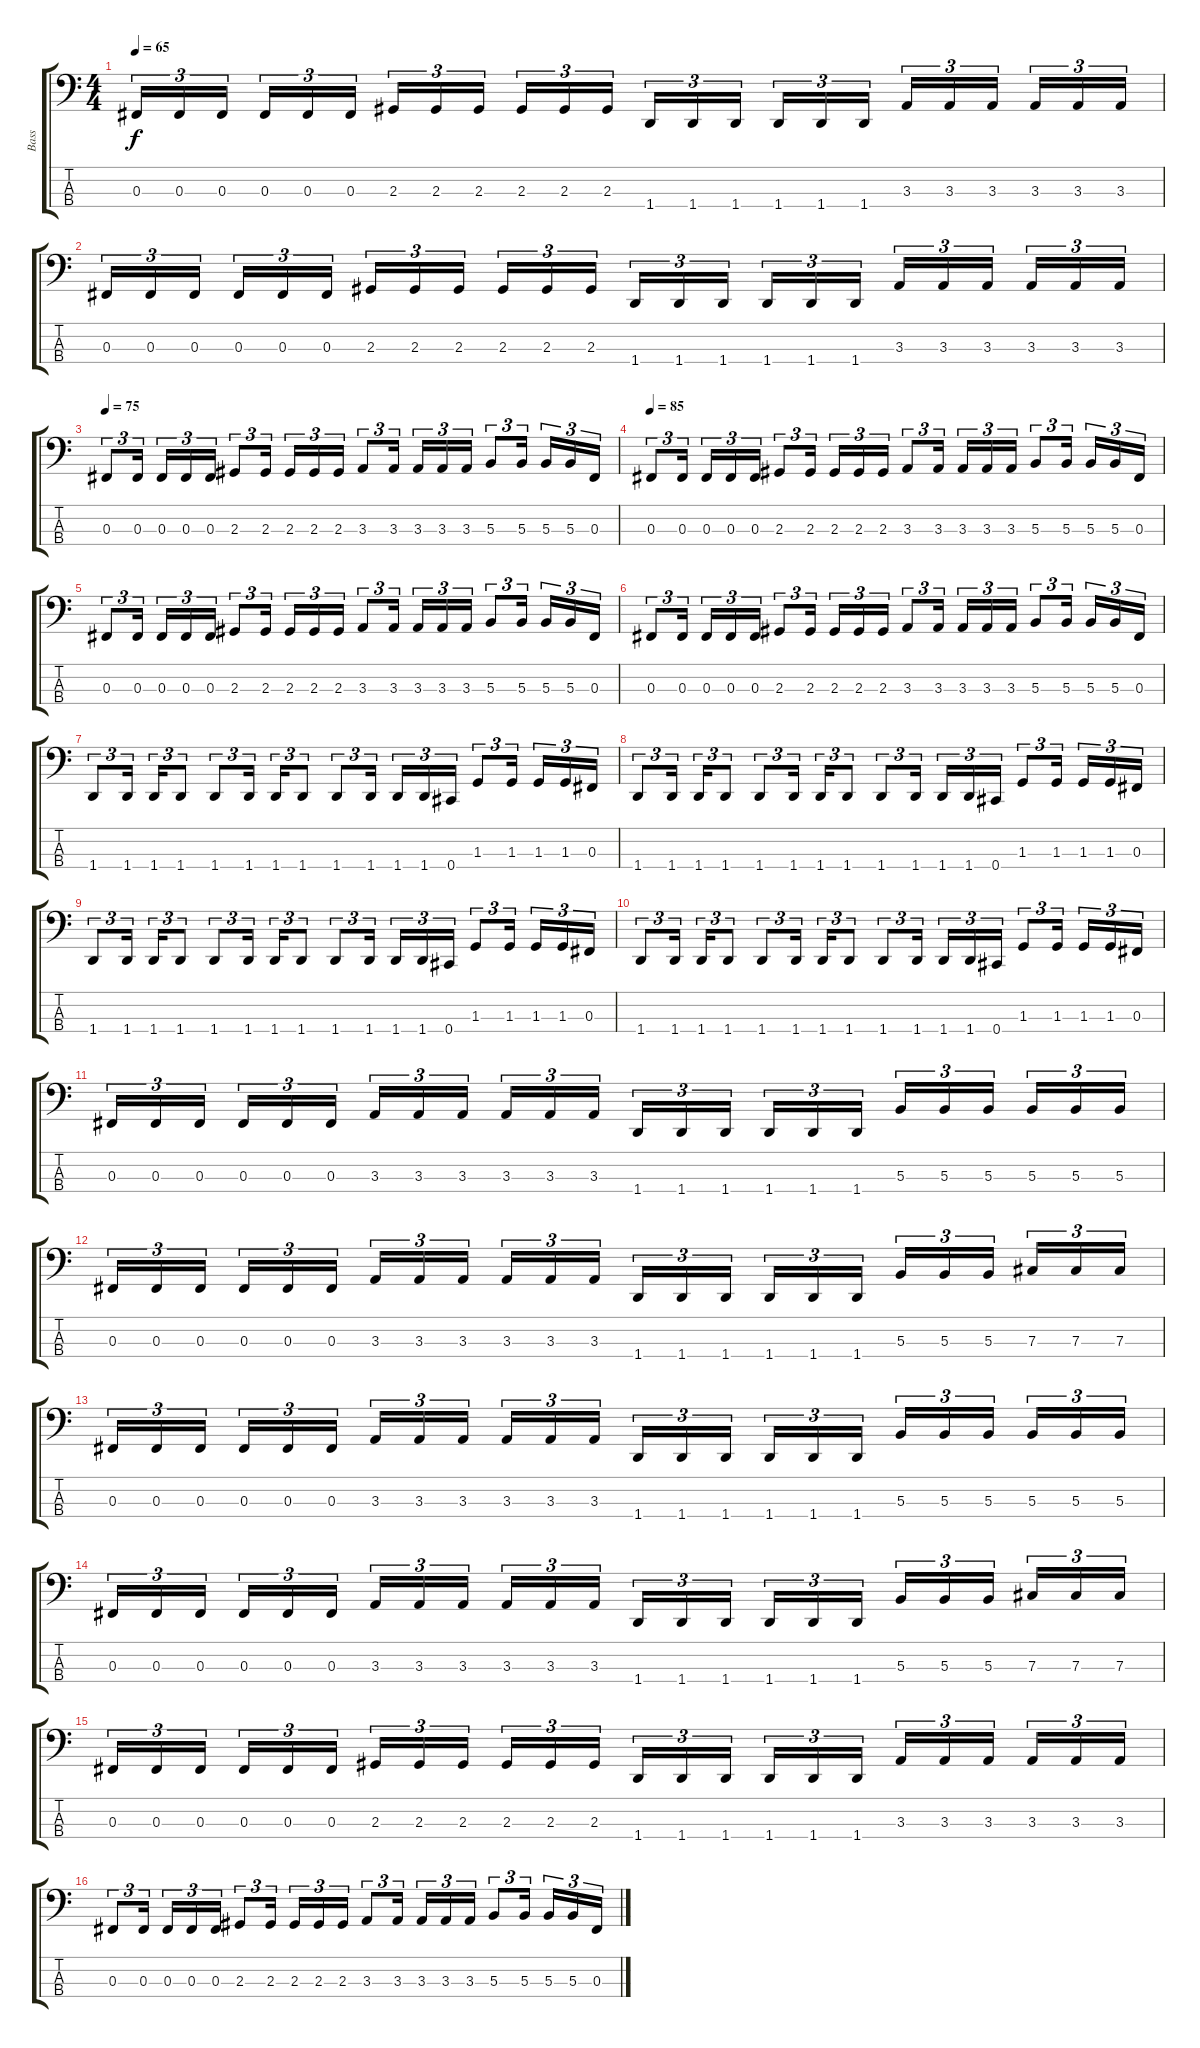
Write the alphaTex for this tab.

\track ("Bass" "Bass") {instrument electricbasspick}
\staff {score tabs}
\tuning (E2 B1 Gb1 Db1) {hide}
\ts (4 4)
\tempo 65
\clef f4
\ks c
0.3.16{tu (3 2) dy f} 0.3.16{tu (3 2)} 0.3.16{tu (3 2)} 0.3.16{tu (3 2)} 0.3.16{tu (3 2)} 0.3.16{tu (3 2)} 2.3.16{tu (3 2)} 2.3.16{tu (3 2)} 2.3.16{tu (3 2)} 2.3.16{tu (3 2)} 2.3.16{tu (3 2)} 2.3.16{tu (3 2)} 1.4.16{tu (3 2)} 1.4.16{tu (3 2)} 1.4.16{tu (3 2)} 1.4.16{tu (3 2)} 1.4.16{tu (3 2)} 1.4.16{tu (3 2)} 3.3.16{tu (3 2)} 3.3.16{tu (3 2)} 3.3.16{tu (3 2)} 3.3.16{tu (3 2)} 3.3.16{tu (3 2)} 3.3.16{tu (3 2)} |
0.3.16{tu (3 2)} 0.3.16{tu (3 2)} 0.3.16{tu (3 2)} 0.3.16{tu (3 2)} 0.3.16{tu (3 2)} 0.3.16{tu (3 2)} 2.3.16{tu (3 2)} 2.3.16{tu (3 2)} 2.3.16{tu (3 2)} 2.3.16{tu (3 2)} 2.3.16{tu (3 2)} 2.3.16{tu (3 2)} 1.4.16{tu (3 2)} 1.4.16{tu (3 2)} 1.4.16{tu (3 2)} 1.4.16{tu (3 2)} 1.4.16{tu (3 2)} 1.4.16{tu (3 2)} 3.3.16{tu (3 2)} 3.3.16{tu (3 2)} 3.3.16{tu (3 2)} 3.3.16{tu (3 2)} 3.3.16{tu (3 2)} 3.3.16{tu (3 2)} |
\tempo 75
0.3.8{tu (3 2)} 0.3.16{tu (3 2)} 0.3.16{tu (3 2)} 0.3.16{tu (3 2)} 0.3.16{tu (3 2)} 2.3.8{tu (3 2)} 2.3.16{tu (3 2)} 2.3.16{tu (3 2)} 2.3.16{tu (3 2)} 2.3.16{tu (3 2)} 3.3.8{tu (3 2)} 3.3.16{tu (3 2)} 3.3.16{tu (3 2)} 3.3.16{tu (3 2)} 3.3.16{tu (3 2)} 5.3.8{tu (3 2)} 5.3.16{tu (3 2)} 5.3.16{tu (3 2)} 5.3.16{tu (3 2)} 0.3.16{tu (3 2)} |
\tempo 85
0.3.8{tu (3 2)} 0.3.16{tu (3 2)} 0.3.16{tu (3 2)} 0.3.16{tu (3 2)} 0.3.16{tu (3 2)} 2.3.8{tu (3 2)} 2.3.16{tu (3 2)} 2.3.16{tu (3 2)} 2.3.16{tu (3 2)} 2.3.16{tu (3 2)} 3.3.8{tu (3 2)} 3.3.16{tu (3 2)} 3.3.16{tu (3 2)} 3.3.16{tu (3 2)} 3.3.16{tu (3 2)} 5.3.8{tu (3 2)} 5.3.16{tu (3 2)} 5.3.16{tu (3 2)} 5.3.16{tu (3 2)} 0.3.16{tu (3 2)} |
0.3.8{tu (3 2)} 0.3.16{tu (3 2)} 0.3.16{tu (3 2)} 0.3.16{tu (3 2)} 0.3.16{tu (3 2)} 2.3.8{tu (3 2)} 2.3.16{tu (3 2)} 2.3.16{tu (3 2)} 2.3.16{tu (3 2)} 2.3.16{tu (3 2)} 3.3.8{tu (3 2)} 3.3.16{tu (3 2)} 3.3.16{tu (3 2)} 3.3.16{tu (3 2)} 3.3.16{tu (3 2)} 5.3.8{tu (3 2)} 5.3.16{tu (3 2)} 5.3.16{tu (3 2)} 5.3.16{tu (3 2)} 0.3.16{tu (3 2)} |
0.3.8{tu (3 2)} 0.3.16{tu (3 2)} 0.3.16{tu (3 2)} 0.3.16{tu (3 2)} 0.3.16{tu (3 2)} 2.3.8{tu (3 2)} 2.3.16{tu (3 2)} 2.3.16{tu (3 2)} 2.3.16{tu (3 2)} 2.3.16{tu (3 2)} 3.3.8{tu (3 2)} 3.3.16{tu (3 2)} 3.3.16{tu (3 2)} 3.3.16{tu (3 2)} 3.3.16{tu (3 2)} 5.3.8{tu (3 2)} 5.3.16{tu (3 2)} 5.3.16{tu (3 2)} 5.3.16{tu (3 2)} 0.3.16{tu (3 2)} |
1.4.8{tu (3 2)} 1.4.16{tu (3 2)} 1.4.16{tu (3 2)} 1.4.8{tu (3 2)} 1.4.8{tu (3 2)} 1.4.16{tu (3 2)} 1.4.16{tu (3 2)} 1.4.8{tu (3 2)} 1.4.8{tu (3 2)} 1.4.16{tu (3 2)} 1.4.16{tu (3 2)} 1.4.16{tu (3 2)} 0.4.16{tu (3 2)} 1.3.8{tu (3 2)} 1.3.16{tu (3 2)} 1.3.16{tu (3 2)} 1.3.16{tu (3 2)} 0.3.16{tu (3 2)} |
1.4.8{tu (3 2)} 1.4.16{tu (3 2)} 1.4.16{tu (3 2)} 1.4.8{tu (3 2)} 1.4.8{tu (3 2)} 1.4.16{tu (3 2)} 1.4.16{tu (3 2)} 1.4.8{tu (3 2)} 1.4.8{tu (3 2)} 1.4.16{tu (3 2)} 1.4.16{tu (3 2)} 1.4.16{tu (3 2)} 0.4.16{tu (3 2)} 1.3.8{tu (3 2)} 1.3.16{tu (3 2)} 1.3.16{tu (3 2)} 1.3.16{tu (3 2)} 0.3.16{tu (3 2)} |
1.4.8{tu (3 2)} 1.4.16{tu (3 2)} 1.4.16{tu (3 2)} 1.4.8{tu (3 2)} 1.4.8{tu (3 2)} 1.4.16{tu (3 2)} 1.4.16{tu (3 2)} 1.4.8{tu (3 2)} 1.4.8{tu (3 2)} 1.4.16{tu (3 2)} 1.4.16{tu (3 2)} 1.4.16{tu (3 2)} 0.4.16{tu (3 2)} 1.3.8{tu (3 2)} 1.3.16{tu (3 2)} 1.3.16{tu (3 2)} 1.3.16{tu (3 2)} 0.3.16{tu (3 2)} |
1.4.8{tu (3 2)} 1.4.16{tu (3 2)} 1.4.16{tu (3 2)} 1.4.8{tu (3 2)} 1.4.8{tu (3 2)} 1.4.16{tu (3 2)} 1.4.16{tu (3 2)} 1.4.8{tu (3 2)} 1.4.8{tu (3 2)} 1.4.16{tu (3 2)} 1.4.16{tu (3 2)} 1.4.16{tu (3 2)} 0.4.16{tu (3 2)} 1.3.8{tu (3 2)} 1.3.16{tu (3 2)} 1.3.16{tu (3 2)} 1.3.16{tu (3 2)} 0.3.16{tu (3 2)} |
0.3.16{tu (3 2)} 0.3.16{tu (3 2)} 0.3.16{tu (3 2)} 0.3.16{tu (3 2)} 0.3.16{tu (3 2)} 0.3.16{tu (3 2)} 3.3.16{tu (3 2)} 3.3.16{tu (3 2)} 3.3.16{tu (3 2)} 3.3.16{tu (3 2)} 3.3.16{tu (3 2)} 3.3.16{tu (3 2)} 1.4.16{tu (3 2)} 1.4.16{tu (3 2)} 1.4.16{tu (3 2)} 1.4.16{tu (3 2)} 1.4.16{tu (3 2)} 1.4.16{tu (3 2)} 5.3.16{tu (3 2)} 5.3.16{tu (3 2)} 5.3.16{tu (3 2)} 5.3.16{tu (3 2)} 5.3.16{tu (3 2)} 5.3.16{tu (3 2)} |
0.3.16{tu (3 2)} 0.3.16{tu (3 2)} 0.3.16{tu (3 2)} 0.3.16{tu (3 2)} 0.3.16{tu (3 2)} 0.3.16{tu (3 2)} 3.3.16{tu (3 2)} 3.3.16{tu (3 2)} 3.3.16{tu (3 2)} 3.3.16{tu (3 2)} 3.3.16{tu (3 2)} 3.3.16{tu (3 2)} 1.4.16{tu (3 2)} 1.4.16{tu (3 2)} 1.4.16{tu (3 2)} 1.4.16{tu (3 2)} 1.4.16{tu (3 2)} 1.4.16{tu (3 2)} 5.3.16{tu (3 2)} 5.3.16{tu (3 2)} 5.3.16{tu (3 2)} 7.3.16{tu (3 2)} 7.3.16{tu (3 2)} 7.3.16{tu (3 2)} |
0.3.16{tu (3 2)} 0.3.16{tu (3 2)} 0.3.16{tu (3 2)} 0.3.16{tu (3 2)} 0.3.16{tu (3 2)} 0.3.16{tu (3 2)} 3.3.16{tu (3 2)} 3.3.16{tu (3 2)} 3.3.16{tu (3 2)} 3.3.16{tu (3 2)} 3.3.16{tu (3 2)} 3.3.16{tu (3 2)} 1.4.16{tu (3 2)} 1.4.16{tu (3 2)} 1.4.16{tu (3 2)} 1.4.16{tu (3 2)} 1.4.16{tu (3 2)} 1.4.16{tu (3 2)} 5.3.16{tu (3 2)} 5.3.16{tu (3 2)} 5.3.16{tu (3 2)} 5.3.16{tu (3 2)} 5.3.16{tu (3 2)} 5.3.16{tu (3 2)} |
0.3.16{tu (3 2)} 0.3.16{tu (3 2)} 0.3.16{tu (3 2)} 0.3.16{tu (3 2)} 0.3.16{tu (3 2)} 0.3.16{tu (3 2)} 3.3.16{tu (3 2)} 3.3.16{tu (3 2)} 3.3.16{tu (3 2)} 3.3.16{tu (3 2)} 3.3.16{tu (3 2)} 3.3.16{tu (3 2)} 1.4.16{tu (3 2)} 1.4.16{tu (3 2)} 1.4.16{tu (3 2)} 1.4.16{tu (3 2)} 1.4.16{tu (3 2)} 1.4.16{tu (3 2)} 5.3.16{tu (3 2)} 5.3.16{tu (3 2)} 5.3.16{tu (3 2)} 7.3.16{tu (3 2)} 7.3.16{tu (3 2)} 7.3.16{tu (3 2)} |
0.3.16{tu (3 2)} 0.3.16{tu (3 2)} 0.3.16{tu (3 2)} 0.3.16{tu (3 2)} 0.3.16{tu (3 2)} 0.3.16{tu (3 2)} 2.3.16{tu (3 2)} 2.3.16{tu (3 2)} 2.3.16{tu (3 2)} 2.3.16{tu (3 2)} 2.3.16{tu (3 2)} 2.3.16{tu (3 2)} 1.4.16{tu (3 2)} 1.4.16{tu (3 2)} 1.4.16{tu (3 2)} 1.4.16{tu (3 2)} 1.4.16{tu (3 2)} 1.4.16{tu (3 2)} 3.3.16{tu (3 2)} 3.3.16{tu (3 2)} 3.3.16{tu (3 2)} 3.3.16{tu (3 2)} 3.3.16{tu (3 2)} 3.3.16{tu (3 2)} |
0.3.8{tu (3 2)} 0.3.16{tu (3 2)} 0.3.16{tu (3 2)} 0.3.16{tu (3 2)} 0.3.16{tu (3 2)} 2.3.8{tu (3 2)} 2.3.16{tu (3 2)} 2.3.16{tu (3 2)} 2.3.16{tu (3 2)} 2.3.16{tu (3 2)} 3.3.8{tu (3 2)} 3.3.16{tu (3 2)} 3.3.16{tu (3 2)} 3.3.16{tu (3 2)} 3.3.16{tu (3 2)} 5.3.8{tu (3 2)} 5.3.16{tu (3 2)} 5.3.16{tu (3 2)} 5.3.16{tu (3 2)} 0.3.16{tu (3 2)}
